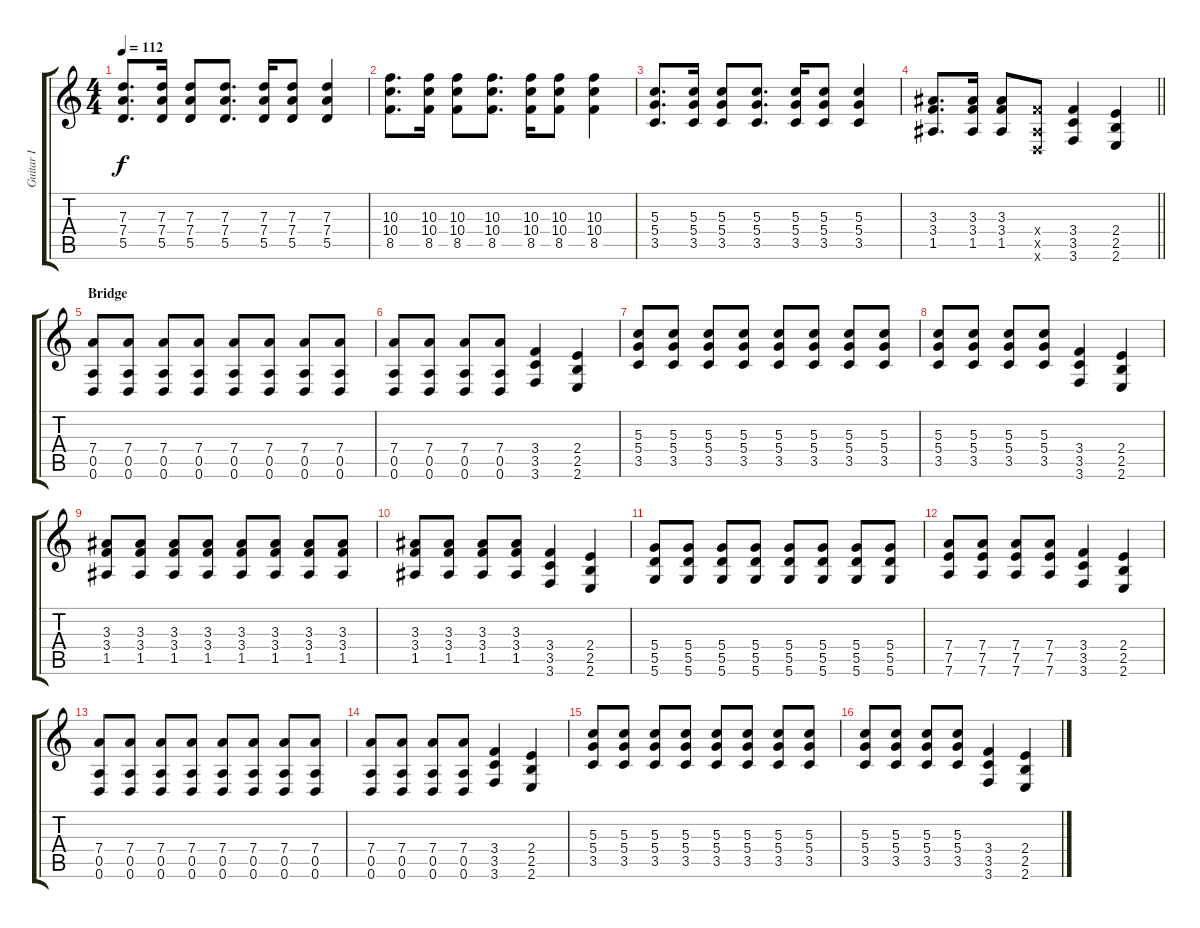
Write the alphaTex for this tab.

\track ("Guitar I" "Guitar I") {instrument distortionguitar}
\staff {score tabs}
\tuning (E4 B3 G3 D3 A2 D2) {hide}
\ts (4 4)
\tempo 112
\clef g2
\ks c
(7.3 7.4 5.5).8{d dy f} (7.3 7.4 5.5).16 (7.3 7.4 5.5).8 (7.3 7.4 5.5).8{d} (7.3 7.4 5.5).16 (7.3 7.4 5.5).8 (7.3 7.4 5.5).4 |
(10.3 10.4 8.5).8{d} (10.3 10.4 8.5).16 (10.3 10.4 8.5).8 (10.3 10.4 8.5).8{d} (10.3 10.4 8.5).16 (10.3 10.4 8.5).8 (10.3 10.4 8.5).4 |
(5.3 5.4 3.5).8{d} (5.3 5.4 3.5).16 (5.3 5.4 3.5).8 (5.3 5.4 3.5).8{d} (5.3 5.4 3.5).16 (5.3 5.4 3.5).8 (5.3 5.4 3.5).4 |
\barLineRight lightlight
(3.3 3.4 1.5).8{d} (3.3 3.4 1.5).16 (3.3 3.4 1.5).8 (3.4{x} 1.5{x} 0.6{x}).8 (3.4 3.5 3.6).4 (2.4 2.5 2.6).4 |
\section ("" "Bridge")
(7.4 0.5 0.6).8 (7.4 0.5 0.6).8 (7.4 0.5 0.6).8 (7.4 0.5 0.6).8 (7.4 0.5 0.6).8 (7.4 0.5 0.6).8 (7.4 0.5 0.6).8 (7.4 0.5 0.6).8 |
(7.4 0.5 0.6).8 (7.4 0.5 0.6).8 (7.4 0.5 0.6).8 (7.4 0.5 0.6).8 (3.4 3.5 3.6).4 (2.4 2.5 2.6).4 |
(5.3 5.4 3.5).8 (5.3 5.4 3.5).8 (5.3 5.4 3.5).8 (5.3 5.4 3.5).8 (5.3 5.4 3.5).8 (5.3 5.4 3.5).8 (5.3 5.4 3.5).8 (5.3 5.4 3.5).8 |
(5.3 5.4 3.5).8 (5.3 5.4 3.5).8 (5.3 5.4 3.5).8 (5.3 5.4 3.5).8 (3.4 3.5 3.6).4 (2.4 2.5 2.6).4 |
(3.3 3.4 1.5).8 (3.3 3.4 1.5).8 (3.3 3.4 1.5).8 (3.3 3.4 1.5).8 (3.3 3.4 1.5).8 (3.3 3.4 1.5).8 (3.3 3.4 1.5).8 (3.3 3.4 1.5).8 |
(3.3 3.4 1.5).8 (3.3 3.4 1.5).8 (3.3 3.4 1.5).8 (3.3 3.4 1.5).8 (3.4 3.5 3.6).4 (2.4 2.5 2.6).4 |
(5.4 5.5 5.6).8 (5.4 5.5 5.6).8 (5.4 5.5 5.6).8 (5.4 5.5 5.6).8 (5.4 5.5 5.6).8 (5.4 5.5 5.6).8 (5.4 5.5 5.6).8 (5.4 5.5 5.6).8 |
(7.4 7.5 7.6).8 (7.4 7.5 7.6).8 (7.4 7.5 7.6).8 (7.4 7.5 7.6).8 (3.4 3.5 3.6).4 (2.4 2.5 2.6).4 |
(7.4 0.5 0.6).8 (7.4 0.5 0.6).8 (7.4 0.5 0.6).8 (7.4 0.5 0.6).8 (7.4 0.5 0.6).8 (7.4 0.5 0.6).8 (7.4 0.5 0.6).8 (7.4 0.5 0.6).8 |
(7.4 0.5 0.6).8 (7.4 0.5 0.6).8 (7.4 0.5 0.6).8 (7.4 0.5 0.6).8 (3.4 3.5 3.6).4 (2.4 2.5 2.6).4 |
(5.3 5.4 3.5).8 (5.3 5.4 3.5).8 (5.3 5.4 3.5).8 (5.3 5.4 3.5).8 (5.3 5.4 3.5).8 (5.3 5.4 3.5).8 (5.3 5.4 3.5).8 (5.3 5.4 3.5).8 |
(5.3 5.4 3.5).8 (5.3 5.4 3.5).8 (5.3 5.4 3.5).8 (5.3 5.4 3.5).8 (3.4 3.5 3.6).4 (2.4 2.5 2.6).4
